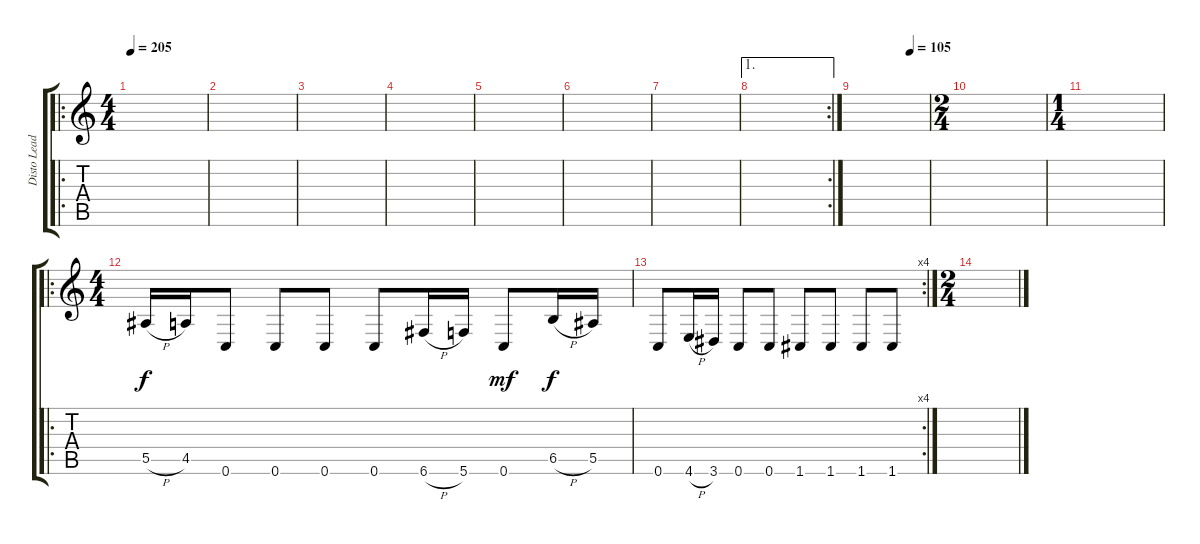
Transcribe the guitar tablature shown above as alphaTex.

\track ("Disto Lead" "Disto Lead") {instrument distortionguitar}
\staff {score tabs}
\tuning (C4 G3 Eb3 Bb2 F2 C2) {hide}
\ro
\ts (4 4)
\tempo 205
\clef g2
\ks c
|
|
|
|
|
|
|
\ae 1
\rc 2
|
\tempo (105 0.75)
|
\ts (2 4)
|
\ts (1 4)
|
\ro
\ts (4 4)
5.5{h}.16{dy f} 4.5.16 0.6.8 0.6.8 0.6.8 0.6.8 6.6{h}.16 5.6.16 0.6.8{dy mf} 6.5{h}.16{dy f} 5.5.16 |
\rc 4
0.6.8 4.6{h}.16 3.6.16 0.6.8 0.6.8 1.6.8 1.6.8 1.6.8 1.6.8 |
\ts (2 4)
